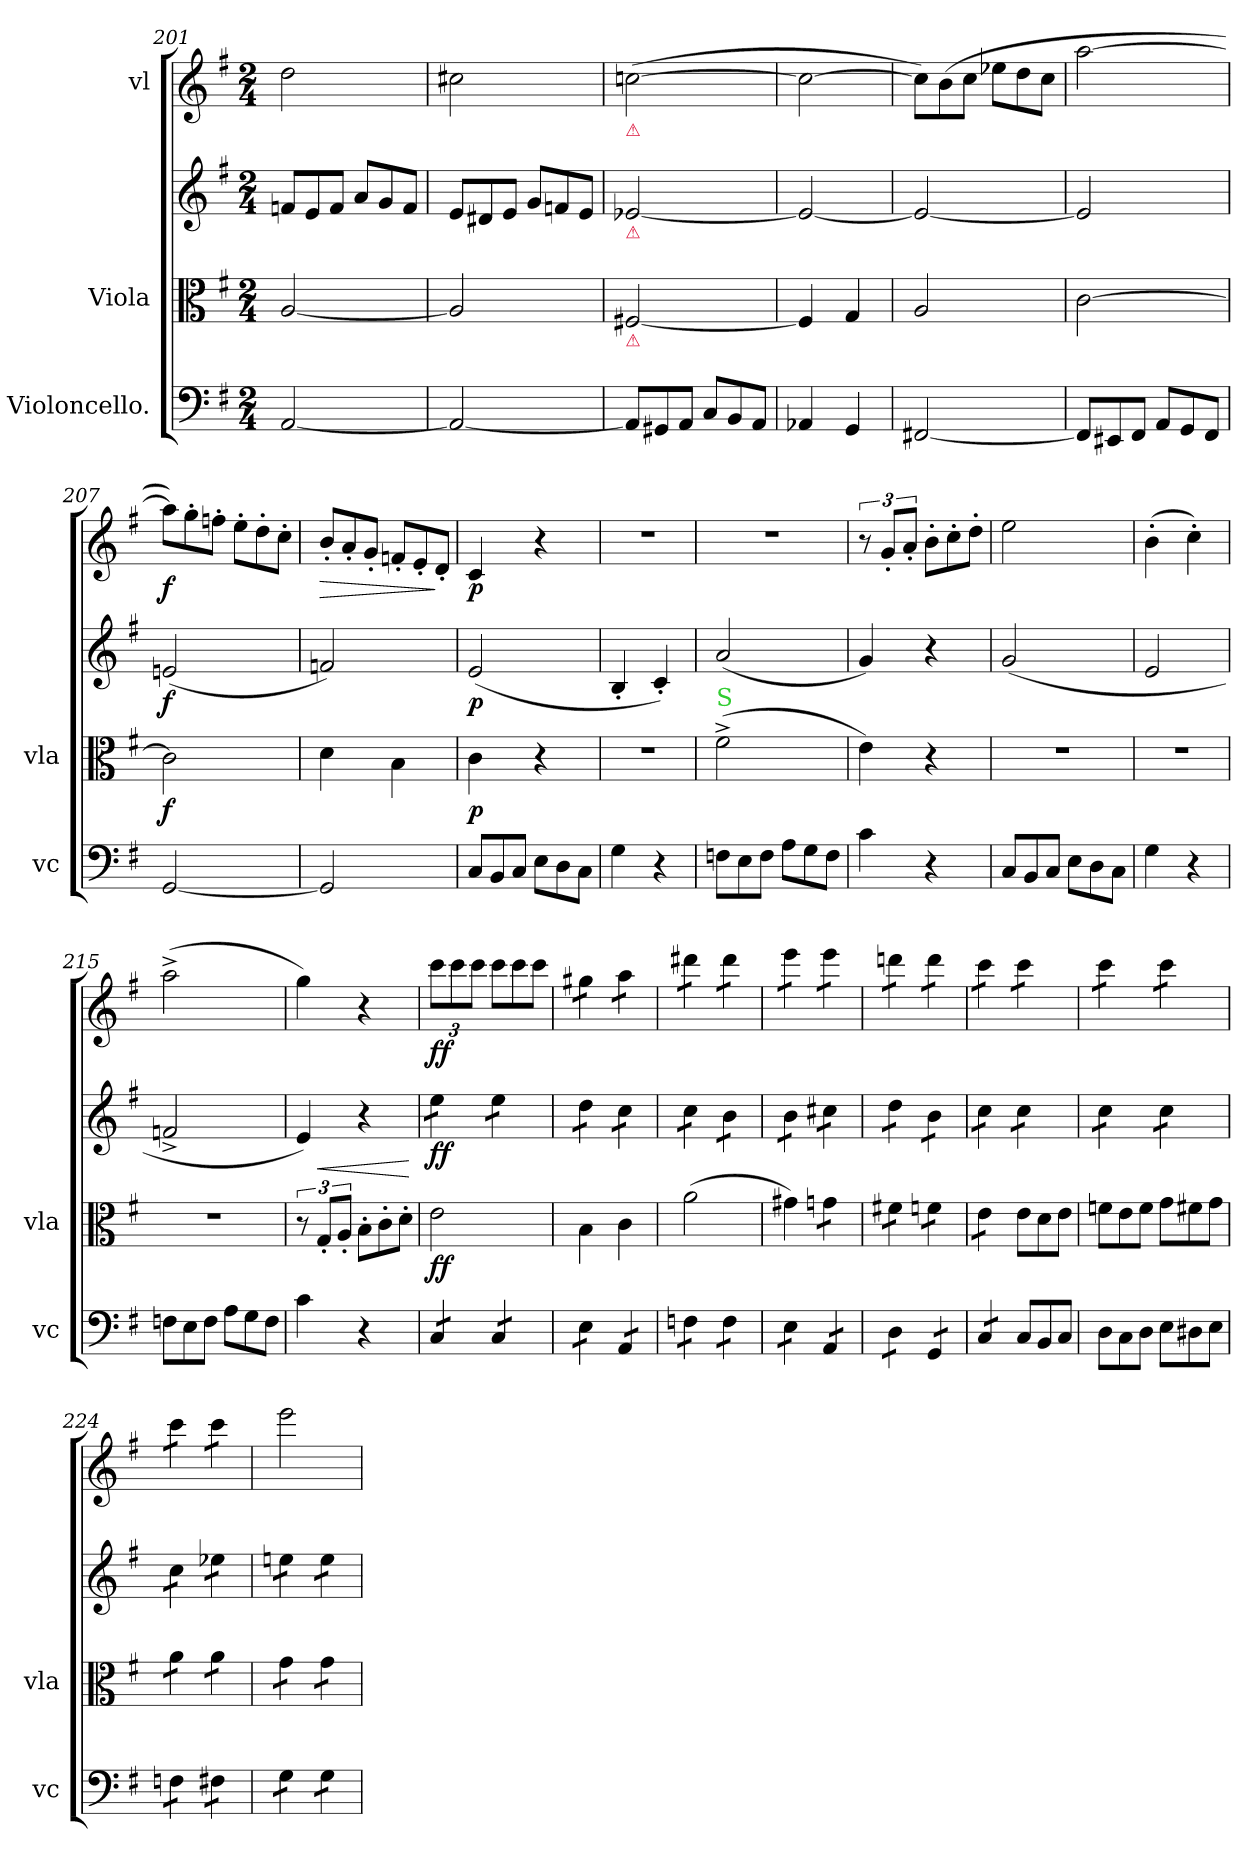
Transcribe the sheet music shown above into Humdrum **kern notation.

**kern	**kern	**dynam	**kern	**dynam	**kern	**dynam
*part4	*part3	*part3	*part2	*part2	*part1	*part1
*staff4	*staff3	*staff3	*staff2	*staff2	*staff1	*staff1
*I"Violoncello.	*I"Viola	*	*	*	*I"vl	*
*I'vc	*I'vla	*	*	*	*	*
*clefF4	*clefC3	*	*clefG2	*	*clefG2	*
*k[f#]	*k[f#]	*	*k[f#]	*	*k[f#]	*
*M2/4	*M2/4	*	*M2/4	*	*M2/4	*
*	*	*	*Xtuplet	*	*	*
=201	=201	=201	=201	=201	=201	=201
[2AA/	[2A/	.	12fn/L	.	2dd\	.
.	.	.	12e/	.	.	.
.	.	.	12f/J	.	.	.
.	.	.	12a/L	.	.	.
.	.	.	12g/	.	.	.
.	.	.	12f/J	.	.	.
=202	=202	=202	=202	=202	=202	=202
2AA/_	2A/]	.	12e/L	.	2cc#X\	.
.	.	.	12d#X/	.	.	.
.	.	.	12e/J	.	.	.
.	.	.	12g/L	.	.	.
.	.	.	12fn/	.	.	.
.	.	.	12e/J	.	.	.
=203	=203	=203	=203	=203	=203	=203
*Xtuplet	*	*	*	*	*	*
!	!	!	!	!	!LO:TX:b:color=crimson:t=⚠	!
!	!	!	!LO:TX:b:color=crimson:t=⚠	!	!	!
!	!LO:TX:b:color=crimson:t=⚠	!	!	!	!	!
12AA/L]	[2F#X/	.	[2e-X/	.	([2ccn\	.
12GG#X/	.	.	.	.	.	.
12AA/J	.	.	.	.	.	.
12C/L	.	.	.	.	.	.
12BB/	.	.	.	.	.	.
12AA/J	.	.	.	.	.	.
=204	=204	=204	=204	=204	=204	=204
4AA-X/	4F#/]	.	2e-/_	.	2cc\_	.
4GG/	4G/	.	.	.	.	.
=205	=205	=205	=205	=205	=205	=205
*	*	*	*	*	*Xtuplet	*
[2FF#X/	2A/	.	2e-/_	.	12cc\L])	.
.	.	.	.	.	(12b\	.
.	.	.	.	.	12cc\J	.
.	.	.	.	.	12ee-X\L	.
.	.	.	.	.	12dd\	.
.	.	.	.	.	12cc\J	.
=206	=206	=206	=206	=206	=206	=206
12FF#/L]	[2c\	.	2e-/]	.	[2aa\	.
12EE#X/	.	.	.	.	.	.
12FF#/J	.	.	.	.	.	.
12AA/L	.	.	.	.	.	.
12GG/	.	.	.	.	.	.
12FF#/J	.	.	.	.	.	.
=207	=207	=207	=207	=207	=207	=207
[2GG/	2c\]	f	(>2en/	f	12aa\L])	f
.	.	.	.	.	12gg'\	.
.	.	.	.	.	12ffn'\J	.
.	.	.	.	.	12ee'\L	.
.	.	.	.	.	12dd'\	.
.	.	.	.	.	12cc'\J	.
=208	=208	=208	=208	=208	=208	=208
!	!	!	!	!	!	!LO:HP:b
2GG/]	4d\	.	2fn/)	.	12b'/L	>
.	.	.	.	.	12a'/	.
.	.	.	.	.	12g'/J	.
.	4B\	.	.	.	12fn'/L	.
.	.	.	.	.	12e'/	.
.	.	.	.	.	12d'/J	]
=209	=209	=209	=209	=209	=209	=209
12C/L	4c\	p	(>2e/	p	4c/	p
12BB/	.	.	.	.	.	.
12C/J	.	.	.	.	.	.
12E\L	4r	.	.	.	4r	.
12D\	.	.	.	.	.	.
12C\J	.	.	.	.	.	.
=210	=210	=210	=210	=210	=210	=210
4G\	2r	.	4B'/	.	2r	.
4r	.	.	4c'/)	.	.	.
=211	=211	=211	=211	=211	=211	=211
!	!LO:TX:a:color=limegreen:t=S	!	!	!	!	!
12Fn\L	(2f#^<\	.	(2a/	.	2r	.
12E\	.	.	.	.	.	.
12F\J	.	.	.	.	.	.
12A\L	.	.	.	.	.	.
12G\	.	.	.	.	.	.
12F\J	.	.	.	.	.	.
=212	=212	=212	=212	=212	=212	=212
*	*	*	*	*	*tuplet	*
4c\	4e\)	.	4g/)	.	12r	.
.	.	.	.	.	12g'/L	.
.	.	.	.	.	12a'/J	.
*	*	*	*	*	*Xtuplet	*
4r	4r	.	4r	.	12b'\L	.
.	.	.	.	.	12cc'\	.
.	.	.	.	.	12dd'\J	.
=213	=213	=213	=213	=213	=213	=213
12C/L	2r	.	(>2g/	.	2ee\	.
12BB/	.	.	.	.	.	.
12C/J	.	.	.	.	.	.
12E\L	.	.	.	.	.	.
12D\	.	.	.	.	.	.
12C\J	.	.	.	.	.	.
=214	=214	=214	=214	=214	=214	=214
4G\	2r	.	2e/	.	(4b'\	.
4r	.	.	.	.	4cc'\)	.
=215	=215	=215	=215	=215	=215	=215
12Fn\L	2r	.	2fn^/	.	(2aa^<\	.
12E\	.	.	.	.	.	.
12F\J	.	.	.	.	.	.
12A\L	.	.	.	.	.	.
12G\	.	.	.	.	.	.
12F\J	.	.	.	.	.	.
=216	=216	=216	=216	=216	=216	=216
4c\	12r	.	4e/)	.	4gg\)	.
!	!	!LO:HP:a	!	!	!	!
.	12G'/L	<	.	.	.	.
.	12A'/J	.	.	.	.	.
*	*Xtuplet	*	*	*	*	*
4r	12B'\L	.	4r	.	4r	.
.	12c'\	.	.	.	.	.
.	12d'\J	.	.	.	.	.
.	.	[	.	.	.	.
=217	=217	=217	=217	=217	=217	=217
*	*	*	*	*	*tuplet	*
*tremolo	*	*	*	*	*	*
*	*	*	*tremolo	*	*	*
8C/L	2e\	ff	8ee\L	ff	12ccc\L	ff
.	.	.	.	.	12ccc\	.
8C/J	.	.	8ee\J	.	.	.
.	.	.	.	.	12ccc\J	.
*	*	*	*	*	*Xtuplet	*
8C/L	.	.	8ee\L	.	12ccc\L	.
.	.	.	.	.	12ccc\	.
8C/J	.	.	8ee\J	.	.	.
.	.	.	.	.	12ccc\J	.
=218	=218	=218	=218	=218	=218	=218
*	*	*	*	*	*tremolo	*
8E\L	4B\	.	8dd\L	.	8gg#X\L	.
8E\J	.	.	8dd\J	.	8gg#X\J	.
8AA/L	4c\	.	8cc\L	.	8aa\L	.
8AA/J	.	.	8cc\J	.	8aa\J	.
=219	=219	=219	=219	=219	=219	=219
8Fn\L	(2a\	.	8cc\L	.	8ddd#X\L	.
8Fn\J	.	.	8cc\J	.	8ddd#X\J	.
8F\L	.	.	8b\L	.	8ddd#\L	.
8F\J	.	.	8b\J	.	8ddd#\J	.
=220	=220	=220	=220	=220	=220	=220
8E\L	4g#X\)	.	8b\L	.	8eee\L	.
8E\J	.	.	8b\J	.	8eee\J	.
*	*tremolo	*	*	*	*	*
8AA/L	8gn\L	.	8cc#X\L	.	8eee\L	.
8AA/J	8gn\J	.	8cc#X\J	.	8eee\J	.
=221	=221	=221	=221	=221	=221	=221
8D\L	8f#X\L	.	8dd\L	.	8dddn\L	.
8D\J	8f#X\J	.	8dd\J	.	8dddn\J	.
8GG/L	8fn\L	.	8b\L	.	8ddd\L	.
8GG/J	8fn\J	.	8b\J	.	8ddd\J	.
=222	=222	=222	=222	=222	=222	=222
8C/L	8e\L	.	8cc\L	.	8ccc\L	.
8C/J	8e\J	.	8cc\J	.	8ccc\J	.
*	*Xtremolo	*	*	*	*	*
*Xtremolo	*	*	*	*	*	*
12C/L	12e\L	.	8cc\L	.	8ccc\L	.
12BB/	12d\	.	.	.	.	.
.	.	.	8cc\J	.	8ccc\J	.
12C/J	12e\J	.	.	.	.	.
=223	=223	=223	=223	=223	=223	=223
12D\L	12fn\L	.	8cc\L	.	8ccc\L	.
12C\	12e\	.	.	.	.	.
.	.	.	8cc\J	.	8ccc\J	.
12D\J	12f\J	.	.	.	.	.
12E\L	12g\L	.	8cc\L	.	8ccc\L	.
12D#X\	12f#X\	.	.	.	.	.
.	.	.	8cc\J	.	8ccc\J	.
12E\J	12g\J	.	.	.	.	.
=224	=224	=224	=224	=224	=224	=224
*tremolo	*	*	*	*	*	*
*	*tremolo	*	*	*	*	*
8Fn\L	8a\L	.	8cc\L	.	8ccc\L	.
8Fn\J	8a\J	.	8cc\J	.	8ccc\J	.
8F#X\L	8a\L	.	8ee-X\L	.	8ccc\L	.
8F#X\J	8a\J	.	8ee-X\J	.	8ccc\J	.
*	*	*	*	*	*Xtremolo	*
=225	=225	=225	=225	=225	=225	=225
8G\L	8g\L	.	8een\L	.	2eee\	.
8G\J	8g\J	.	8een\J	.	.	.
8G\L	8g\L	.	8ee\L	.	.	.
8G\J	8g\J	.	8ee\J	.	.	.
*	*	*	*Xtremolo	*	*	*
*	*Xtremolo	*	*	*	*	*
*Xtremolo	*	*	*	*	*	*
=	=	=	=	=	=	=
*-	*-	*-	*-	*-	*-	*-
